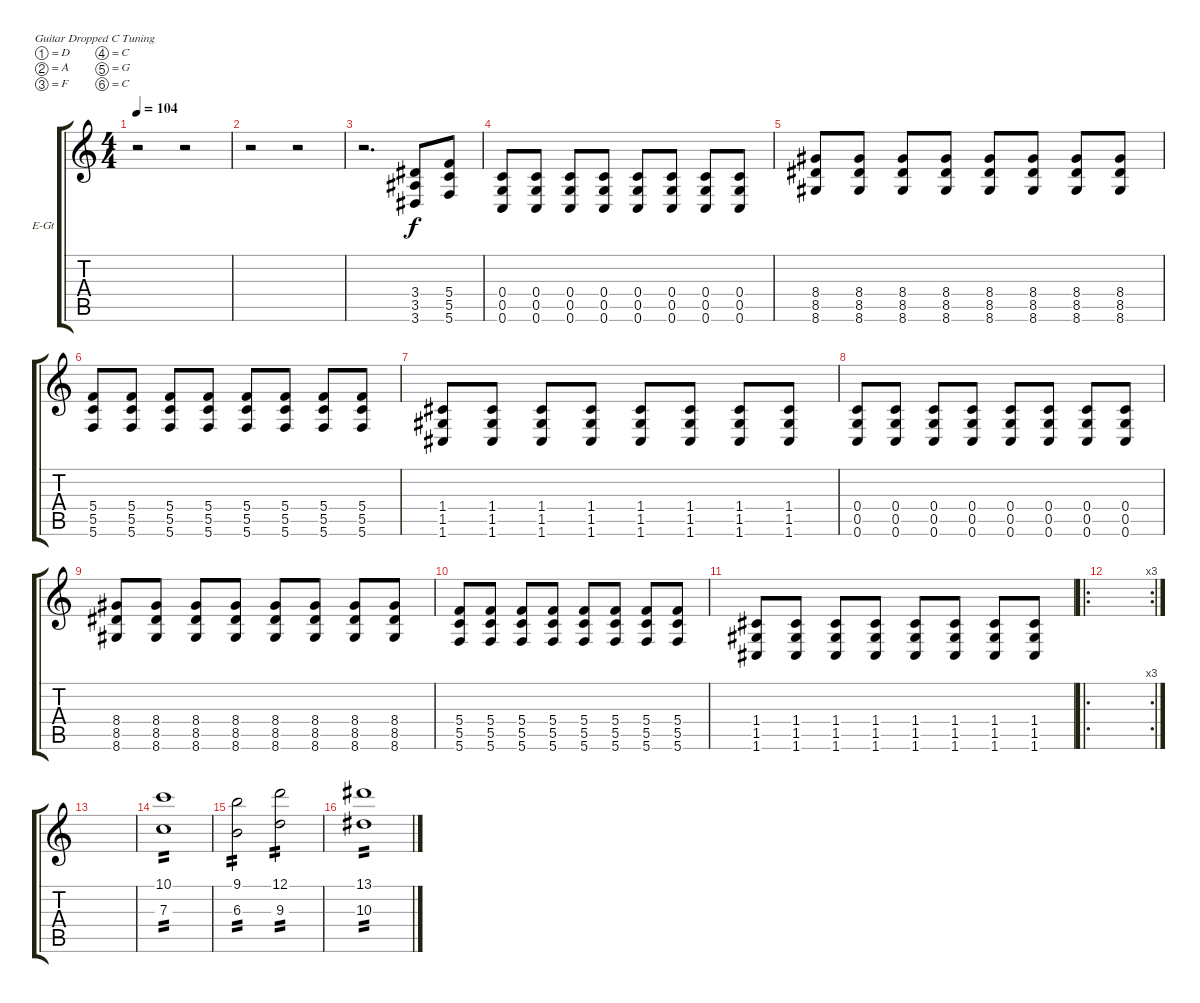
\defaultSystemsLayout 4
\bracketExtendMode groupsimilarinstruments
\firstSystemTrackNameOrientation horizontal
\otherSystemsTrackNameOrientation horizontal
\track ("Electric Guitar" "E-Gt") {instrument distortionguitar}
\staff {score tabs}
\tuning (D4 A3 F3 C3 G2 C2)
\ts (4 4)
\tempo 104
\clef g2
\scale
0.333333
\ks c
r.2{dy f} r.2 |
\scale
0.333333 r.2 r.2 |
\scale
0.333333 r.2{d} (3.4 3.5 3.6).8 (5.4 5.5 5.6).8 |
\scale
0.333333 (0.4 0.5 0.6).8 (0.4 0.5 0.6).8 (0.4 0.5 0.6).8 (0.4 0.5 0.6).8 (0.4 0.5 0.6).8 (0.4 0.5 0.6).8 (0.4 0.5 0.6).8 (0.4 0.5 0.6).8 |
\scale
0.333333 (8.4 8.5 8.6).8 (8.4 8.5 8.6).8 (8.4 8.5 8.6).8 (8.4 8.5 8.6).8 (8.4 8.5 8.6).8 (8.4 8.5 8.6).8 (8.4 8.5 8.6).8 (8.4 8.5 8.6).8 |
\scale
0.333333 (5.4 5.5 5.6).8 (5.4 5.5 5.6).8 (5.4 5.5 5.6).8 (5.4 5.5 5.6).8 (5.4 5.5 5.6).8 (5.4 5.5 5.6).8 (5.4 5.5 5.6).8 (5.4 5.5 5.6).8 |
\scale
0.333333 (1.4 1.5 1.6).8 (1.4 1.5 1.6).8 (1.4 1.5 1.6).8 (1.4 1.5 1.6).8 (1.4 1.5 1.6).8 (1.4 1.5 1.6).8 (1.4 1.5 1.6).8 (1.4 1.5 1.6).8 |
\scale
0.333333 (0.4 0.5 0.6).8 (0.4 0.5 0.6).8 (0.4 0.5 0.6).8 (0.4 0.5 0.6).8 (0.4 0.5 0.6).8 (0.4 0.5 0.6).8 (0.4 0.5 0.6).8 (0.4 0.5 0.6).8 |
\scale
0.333333 (8.4 8.5 8.6).8 (8.4 8.5 8.6).8 (8.4 8.5 8.6).8 (8.4 8.5 8.6).8 (8.4 8.5 8.6).8 (8.4 8.5 8.6).8 (8.4 8.5 8.6).8 (8.4 8.5 8.6).8 |
\scale
0.333333 (5.4 5.5 5.6).8 (5.4 5.5 5.6).8 (5.4 5.5 5.6).8 (5.4 5.5 5.6).8 (5.4 5.5 5.6).8 (5.4 5.5 5.6).8 (5.4 5.5 5.6).8 (5.4 5.5 5.6).8 |
\scale
0.303922 (1.4 1.5 1.6).8 (1.4 1.5 1.6).8 (1.4 1.5 1.6).8 (1.4 1.5 1.6).8 (1.4 1.5 1.6).8 (1.4 1.5 1.6).8 (1.4 1.5 1.6).8 (1.4 1.5 1.6).8 |
\ro
\rc 3
\scale
0.392157 |
\scale
0.303922 |
\scale
0.333333 (10.1 7.3).1{tp 2} |
\scale
0.333333 (9.1 6.3).2{tp 2} (12.1 9.3).2{tp 2} |
\scale
0.333333 (13.1 10.3).1{tp 2}
